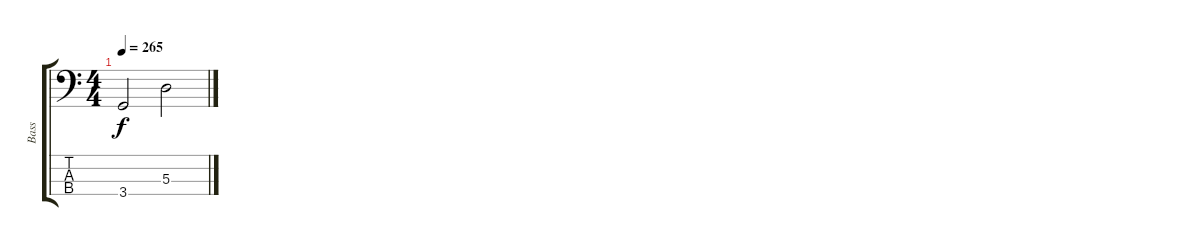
\track ("Bass" "Bass") {instrument electricbassfinger}
\staff {score tabs}
\tuning (G2 D2 A1 E1) {hide}
\ts (4 4)
\tempo 265
\clef f4
\ks c
3.4.2{dy f} 5.3.2
